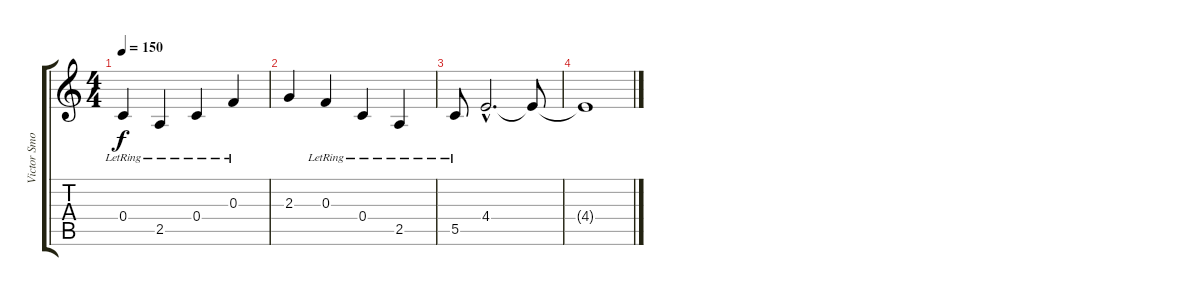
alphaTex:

\track ("Victor Smolski Accoustic" "Victor Smo") {instrument acousticguitarsteel}
\staff {score tabs}
\tuning (D4 A3 F3 C3 G2 D2) {hide}
\ts (4 4)
\tempo 150
\clef g2
\ks c
0.4{lr}.4{dy f} 2.5{lr}.4 0.4{lr}.4 0.3{lr}.4 |
2.3.4 0.3{lr}.4 0.4{lr}.4 2.5{lr}.4 |
5.5{lr}.8 4.4{hac}.2{d} 4.4{t}.8 |
4.4{t}.1
